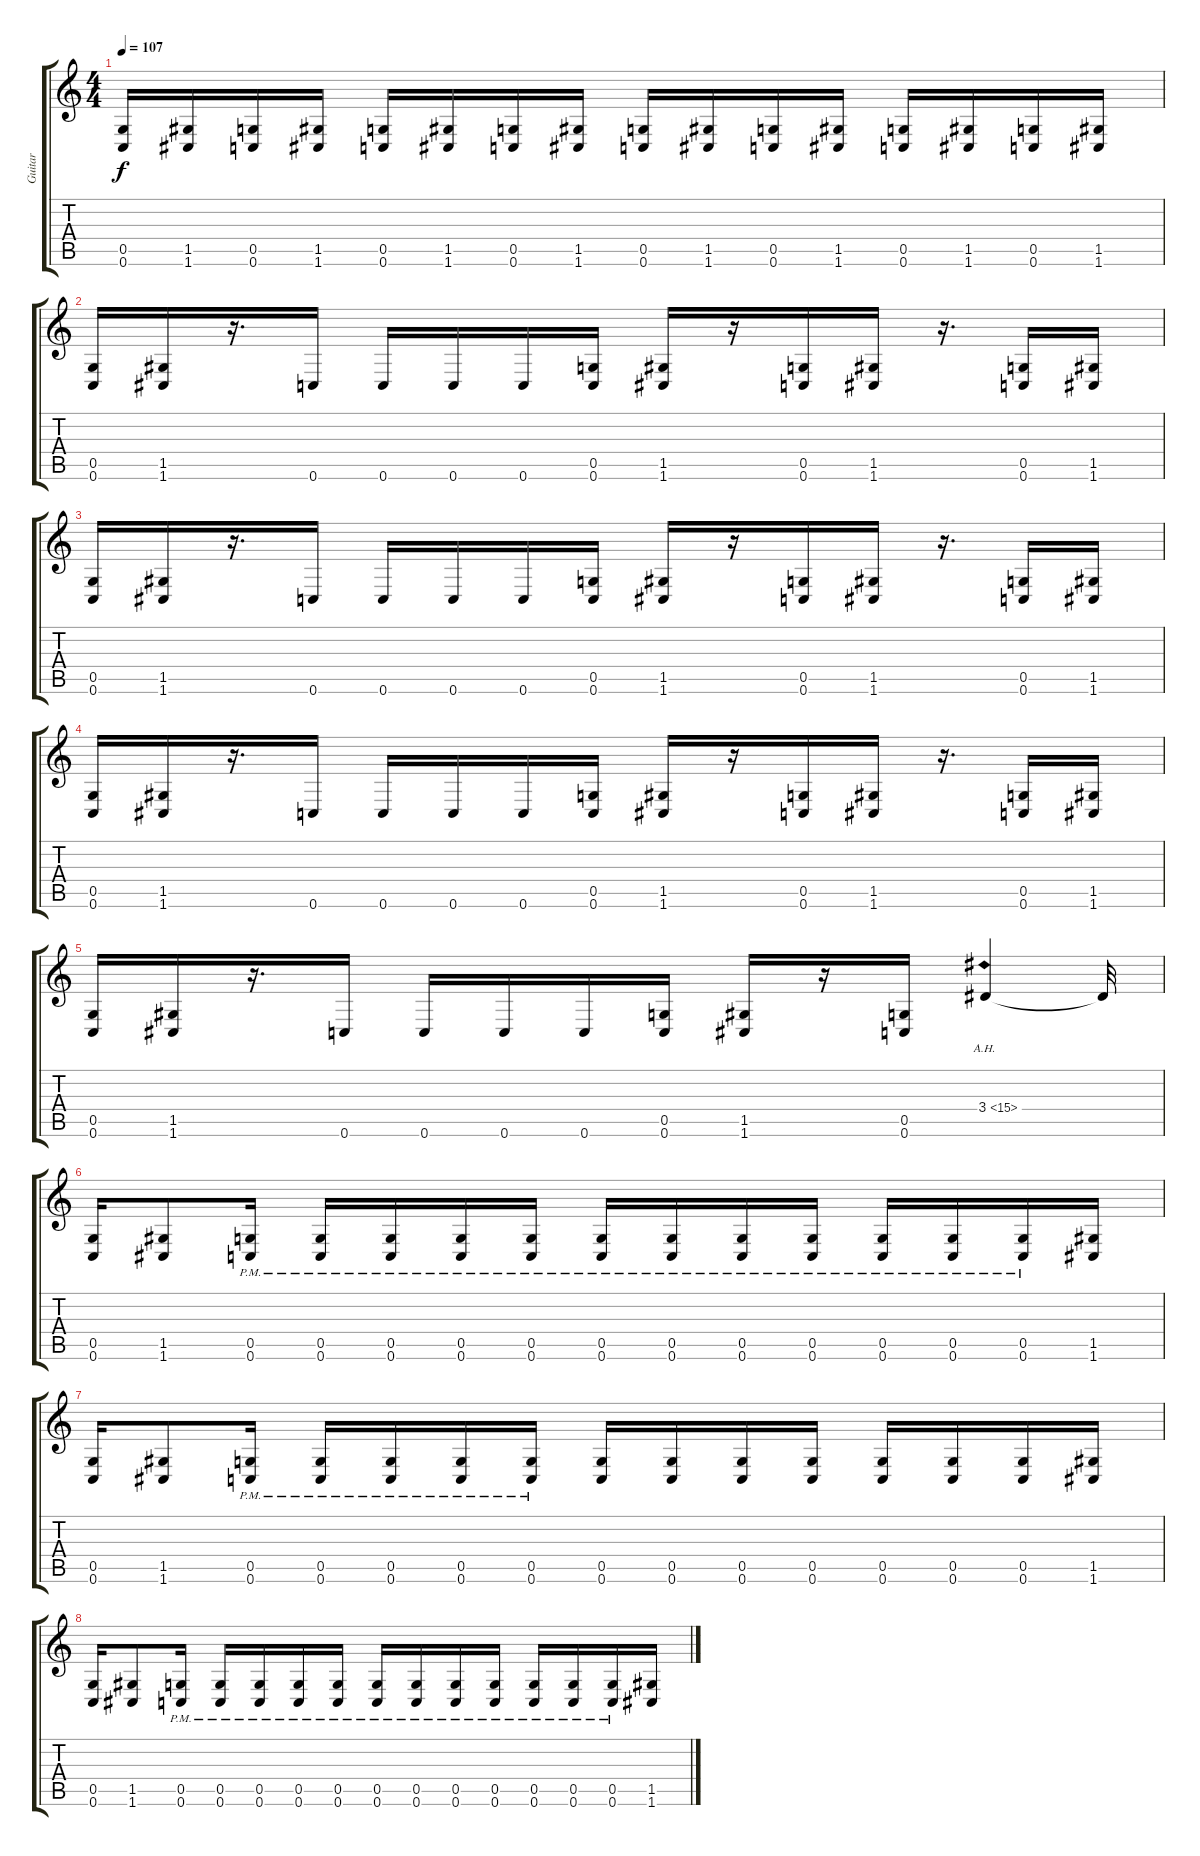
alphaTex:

\track ("Guitar" "Guitar") {instrument distortionguitar}
\staff {score tabs}
\tuning (D4 A3 F3 C3 G2 C2) {hide}
\ts (4 4)
\tempo 107
\clef g2
\ks c
(0.5 0.6).16{dy f} (1.5 1.6).16 (0.5 0.6).16 (1.5 1.6).16 (0.5 0.6).16 (1.5 1.6).16 (0.5 0.6).16 (1.5 1.6).16 (0.5 0.6).16 (1.5 1.6).16 (0.5 0.6).16 (1.5 1.6).16 (0.5 0.6).16 (1.5 1.6).16 (0.5 0.6).16 (1.5 1.6).16 |
(0.5 0.6).16 (1.5 1.6).16 r.16{d} 0.6.16 0.6.16 0.6.16 0.6.16 (0.5 0.6).16 (1.5 1.6).16 r.16 (0.5 0.6).16 (1.5 1.6).16 r.16{d} (0.5 0.6).16 (1.5 1.6).16 |
(0.5 0.6).16 (1.5 1.6).16 r.16{d} 0.6.16 0.6.16 0.6.16 0.6.16 (0.5 0.6).16 (1.5 1.6).16 r.16 (0.5 0.6).16 (1.5 1.6).16 r.16{d} (0.5 0.6).16 (1.5 1.6).16 |
(0.5 0.6).16 (1.5 1.6).16 r.16{d} 0.6.16 0.6.16 0.6.16 0.6.16 (0.5 0.6).16 (1.5 1.6).16 r.16 (0.5 0.6).16 (1.5 1.6).16 r.16{d} (0.5 0.6).16 (1.5 1.6).16 |
(0.5 0.6).16 (1.5 1.6).16 r.16{d} 0.6.16 0.6.16 0.6.16 0.6.16 (0.5 0.6).16 (1.5 1.6).16 r.16 (0.5 0.6).16 3.4{ah 12}.4 3.4{t}.32 |
(0.5 0.6).16 (1.5 1.6).8 (0.5{pm} 0.6{pm}).16 (0.5{pm} 0.6{pm}).16 (0.5{pm} 0.6{pm}).16 (0.5{pm} 0.6{pm}).16 (0.5{pm} 0.6{pm}).16 (0.5{pm} 0.6{pm}).16 (0.5{pm} 0.6{pm}).16 (0.5{pm} 0.6{pm}).16 (0.5{pm} 0.6{pm}).16 (0.5{pm} 0.6{pm}).16 (0.5{pm} 0.6{pm}).16 (0.5{pm} 0.6{pm}).16 (1.5 1.6).16 |
(0.5 0.6).16 (1.5 1.6).8 (0.5{pm} 0.6{pm}).16 (0.5{pm} 0.6{pm}).16 (0.5{pm} 0.6{pm}).16 (0.5{pm} 0.6{pm}).16 (0.5{pm} 0.6{pm}).16 (0.5 0.6).16 (0.5 0.6).16 (0.5 0.6).16 (0.5 0.6).16 (0.5 0.6).16 (0.5 0.6).16 (0.5 0.6).16 (1.5 1.6).16 |
(0.5 0.6).16 (1.5 1.6).8 (0.5{pm} 0.6{pm}).16 (0.5{pm} 0.6{pm}).16 (0.5{pm} 0.6{pm}).16 (0.5{pm} 0.6{pm}).16 (0.5{pm} 0.6{pm}).16 (0.5{pm} 0.6{pm}).16 (0.5{pm} 0.6{pm}).16 (0.5{pm} 0.6{pm}).16 (0.5{pm} 0.6{pm}).16 (0.5{pm} 0.6{pm}).16 (0.5{pm} 0.6{pm}).16 (0.5{pm} 0.6{pm}).16 (1.5 1.6).16
